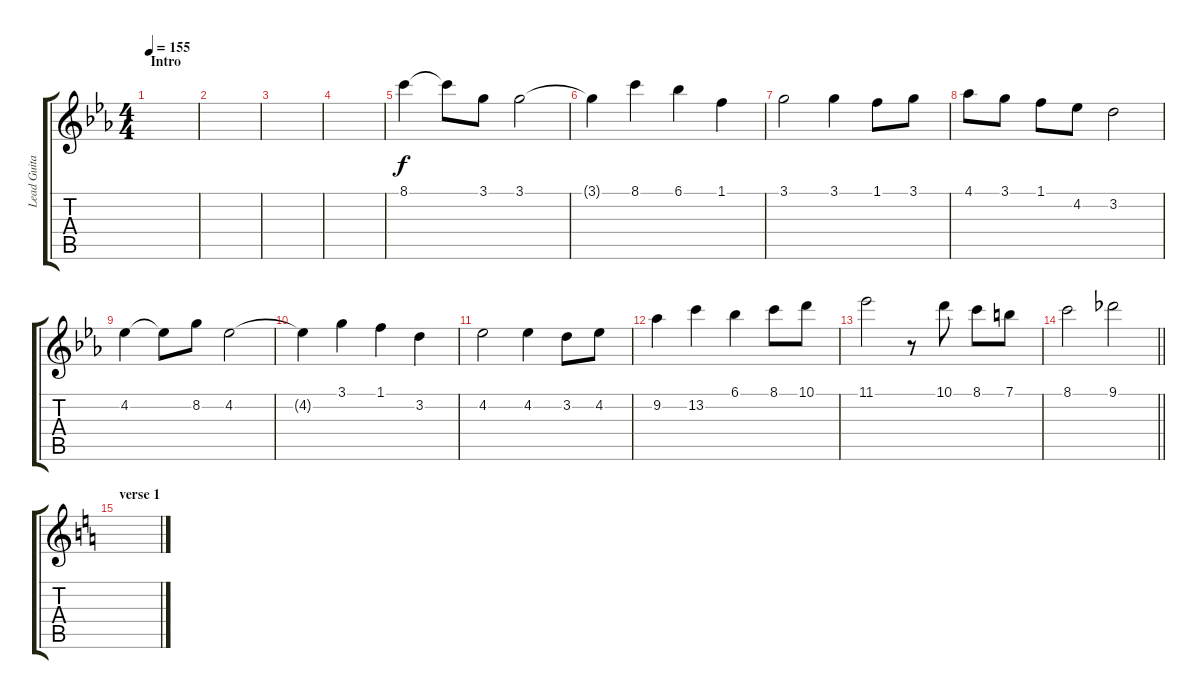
\track ("Lead Guitar 2" "Lead Guita") {instrument overdrivenguitar}
\staff {score tabs}
\tuning (E4 B3 G3 D3 A2 E2) {hide}
\ts (4 4)
\section ("" "Intro")
\tempo 155
\clef g2
\ks cminor
|
|
|
|
8.1.4 8.1{t}.8 3.1.8 3.1.2 |
3.1{t}.4 8.1.4 6.1.4 1.1.4 |
3.1.2 3.1.4 1.1.8 3.1.8 |
4.1.8 3.1.8 1.1.8 4.2.8 3.2.2 |
4.2.4 4.2{t}.8 8.2.8 4.2.2 |
4.2{t}.4 3.1.4 1.1.4 3.2.4 |
4.2.2 4.2.4 3.2.8 4.2.8 |
9.2.4 13.2.4 6.1.4 8.1.8 10.1.8 |
11.1.2 r.8 10.1.8 8.1.8 7.1.8 |
\barLineRight lightlight
8.1.2 9.1.2 |
\section ("" "verse 1")
\ks aminor
